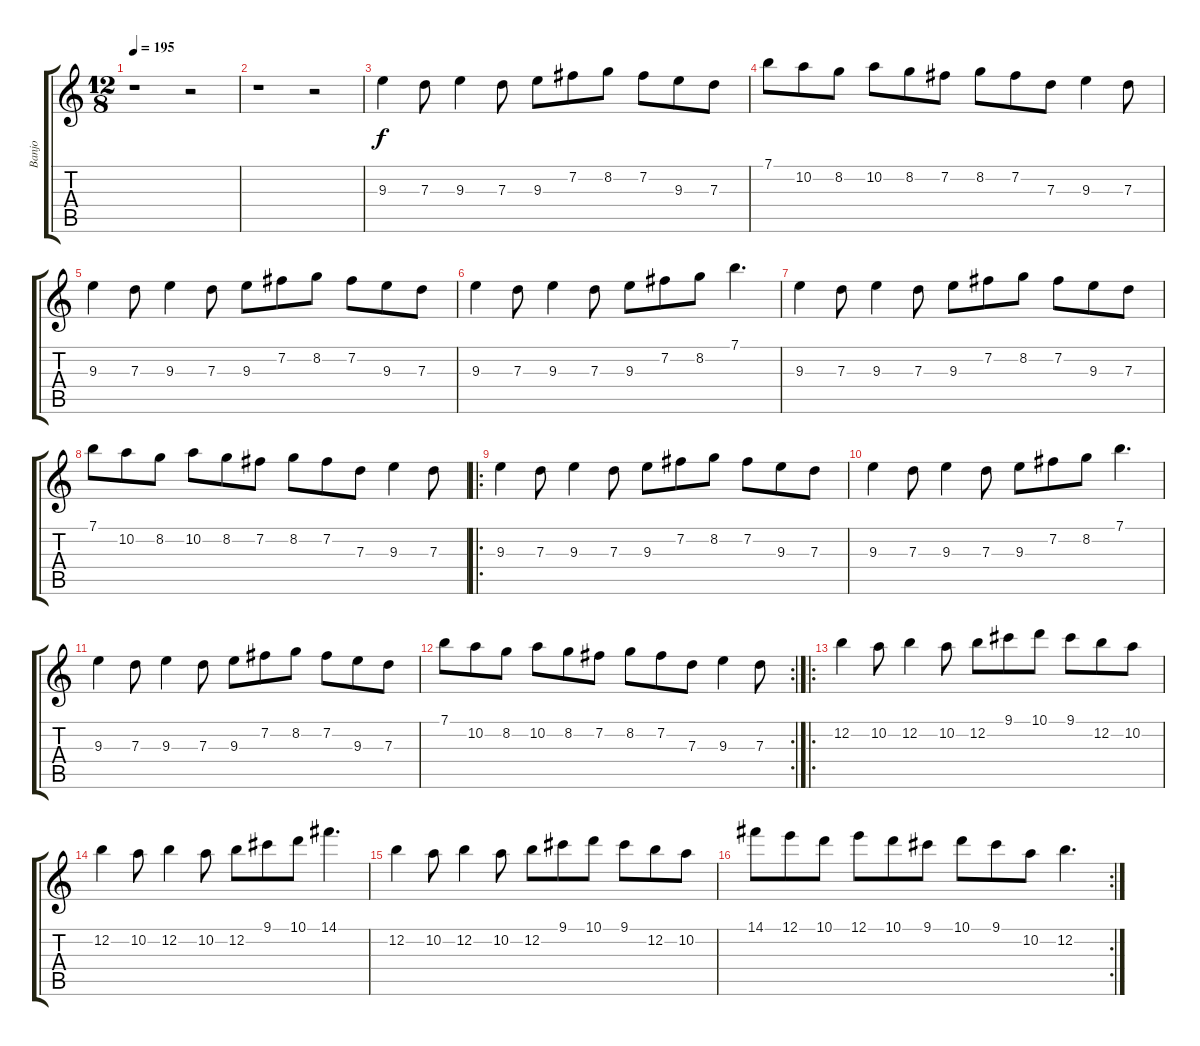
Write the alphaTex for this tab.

\track ("Banjo" "Banjo") {instrument banjo}
\staff {score tabs}
\tuning (E4 B3 G3 D3 A2 E2) {hide}
\displaytranspose 12
\ts (12 8)
\tempo 195
\clef g2
\ks c
r.1{dy f instrument banjo} r.2 |
r.1 r.2 |
9.3.4 7.3.8 9.3.4 7.3.8 9.3.8 7.2.8 8.2.8 7.2.8 9.3.8 7.3.8 |
7.1.8 10.2.8 8.2.8 10.2.8 8.2.8 7.2.8 8.2.8 7.2.8 7.3.8 9.3.4 7.3.8 |
9.3.4 7.3.8 9.3.4 7.3.8 9.3.8 7.2.8 8.2.8 7.2.8 9.3.8 7.3.8 |
9.3.4 7.3.8 9.3.4 7.3.8 9.3.8 7.2.8 8.2.8 7.1.4{d} |
9.3.4 7.3.8 9.3.4 7.3.8 9.3.8 7.2.8 8.2.8 7.2.8 9.3.8 7.3.8 |
7.1.8 10.2.8 8.2.8 10.2.8 8.2.8 7.2.8 8.2.8 7.2.8 7.3.8 9.3.4 7.3.8 |
\ro
9.3.4 7.3.8 9.3.4 7.3.8 9.3.8 7.2.8 8.2.8 7.2.8 9.3.8 7.3.8 |
9.3.4 7.3.8 9.3.4 7.3.8 9.3.8 7.2.8 8.2.8 7.1.4{d} |
9.3.4 7.3.8 9.3.4 7.3.8 9.3.8 7.2.8 8.2.8 7.2.8 9.3.8 7.3.8 |
\rc 2
7.1.8 10.2.8 8.2.8 10.2.8 8.2.8 7.2.8 8.2.8 7.2.8 7.3.8 9.3.4 7.3.8 |
\ro
12.2.4 10.2.8 12.2.4 10.2.8 12.2.8 9.1.8 10.1.8 9.1.8 12.2.8 10.2.8 |
12.2.4 10.2.8 12.2.4 10.2.8 12.2.8 9.1.8 10.1.8 14.1.4{d} |
12.2.4 10.2.8 12.2.4 10.2.8 12.2.8 9.1.8 10.1.8 9.1.8 12.2.8 10.2.8 |
\rc 2
14.1.8 12.1.8 10.1.8 12.1.8 10.1.8 9.1.8 10.1.8 9.1.8 10.2.8 12.2.4{d}
